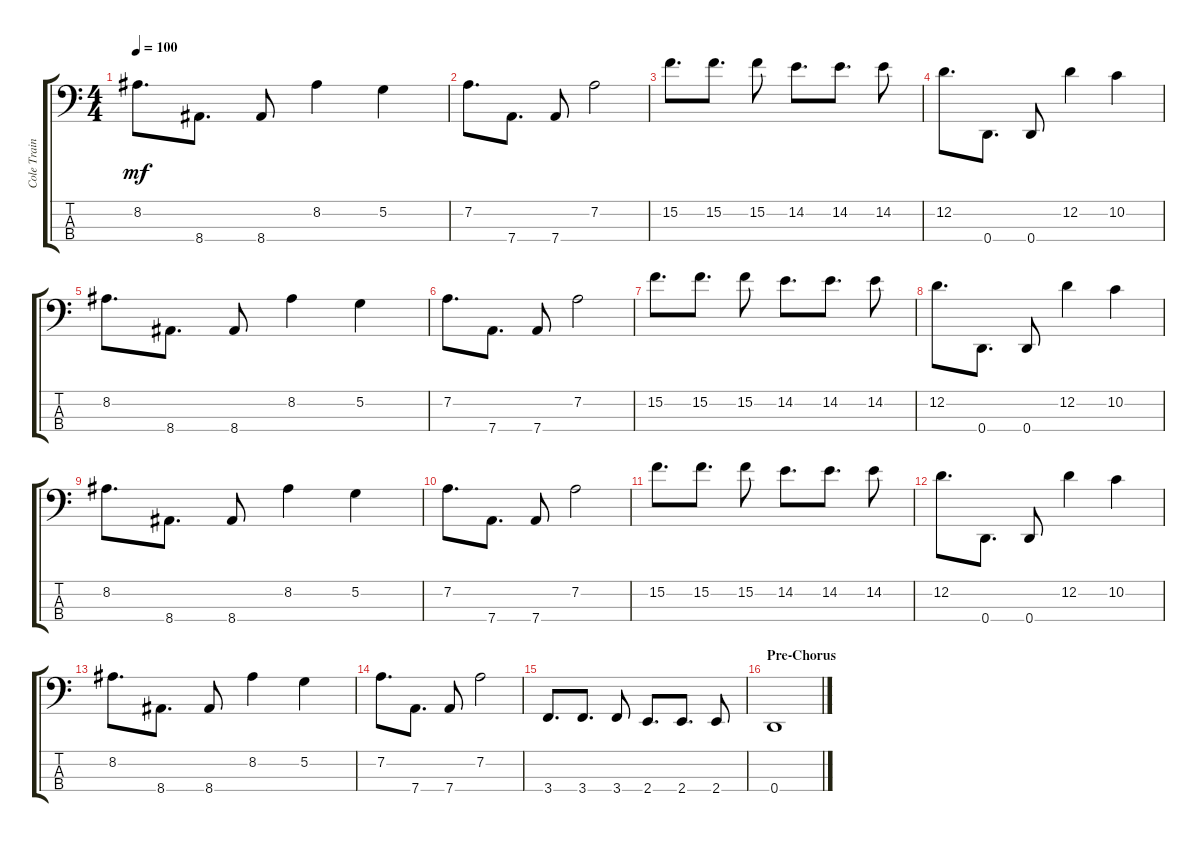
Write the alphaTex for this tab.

\track ("Cole Train" "Cole Train") {instrument electricbassfinger}
\staff {score tabs}
\tuning (G2 D2 A1 D1) {hide}
\ts (4 4)
\tempo 100
\clef f4
\ks c
8.2.8{d dy mf} 8.4.8{d} 8.4.8 8.2.4 5.2.4 |
7.2.8{d} 7.4.8{d} 7.4.8 7.2.2 |
15.2.8{d} 15.2.8{d} 15.2.8 14.2.8{d} 14.2.8{d} 14.2.8 |
12.2.8{d} 0.4.8{d} 0.4.8 12.2.4 10.2.4 |
8.2.8{d} 8.4.8{d} 8.4.8 8.2.4 5.2.4 |
7.2.8{d} 7.4.8{d} 7.4.8 7.2.2 |
15.2.8{d} 15.2.8{d} 15.2.8 14.2.8{d} 14.2.8{d} 14.2.8 |
12.2.8{d} 0.4.8{d} 0.4.8 12.2.4 10.2.4 |
8.2.8{d} 8.4.8{d} 8.4.8 8.2.4 5.2.4 |
7.2.8{d} 7.4.8{d} 7.4.8 7.2.2 |
15.2.8{d} 15.2.8{d} 15.2.8 14.2.8{d} 14.2.8{d} 14.2.8 |
12.2.8{d} 0.4.8{d} 0.4.8 12.2.4 10.2.4 |
8.2.8{d} 8.4.8{d} 8.4.8 8.2.4 5.2.4 |
7.2.8{d} 7.4.8{d} 7.4.8 7.2.2 |
3.4.8{d} 3.4.8{d} 3.4.8 2.4.8{d} 2.4.8{d} 2.4.8 |
\section ("" "Pre-Chorus")
0.4.1
